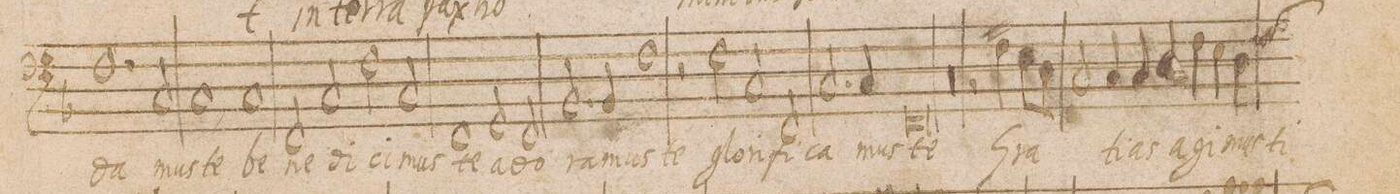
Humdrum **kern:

**kern	**text
*I"BASVS	*
*clefF4	*
*k[b-]	*
*met(C|)	*
*M2/1	*
1.F	-da-
2C/	-mus
=10	=10
1C,	te
1C	be-
=11	=11
2FF/	-ne-
2C/	-di-
2F\	-ci-
2C/	-mus
=12	=12
1FF	te
2GG/	a-
2FF/	-do-
=13	=13
2.BB-/	-ra-
4BB-/	-mus
1F	te
=14	=14
2r	.
2F\	glo-
2C/	-ri-
2FF/	-fi-
=15	=15
2.C/	-ca-
4C/	-mus
0FF	te
=16	=16
1r	.
=17	=17
1r	.
2r	.
4F\	Gra-
8E\L	.
8D\J	.
=18	=18
2C/	.
4C/	-ti-
4C/	-as
4D/	a-
4F\	-gi-
4E\	-mus
*custos:F	*
4D\	ti-
=19	=19
*-	*-
